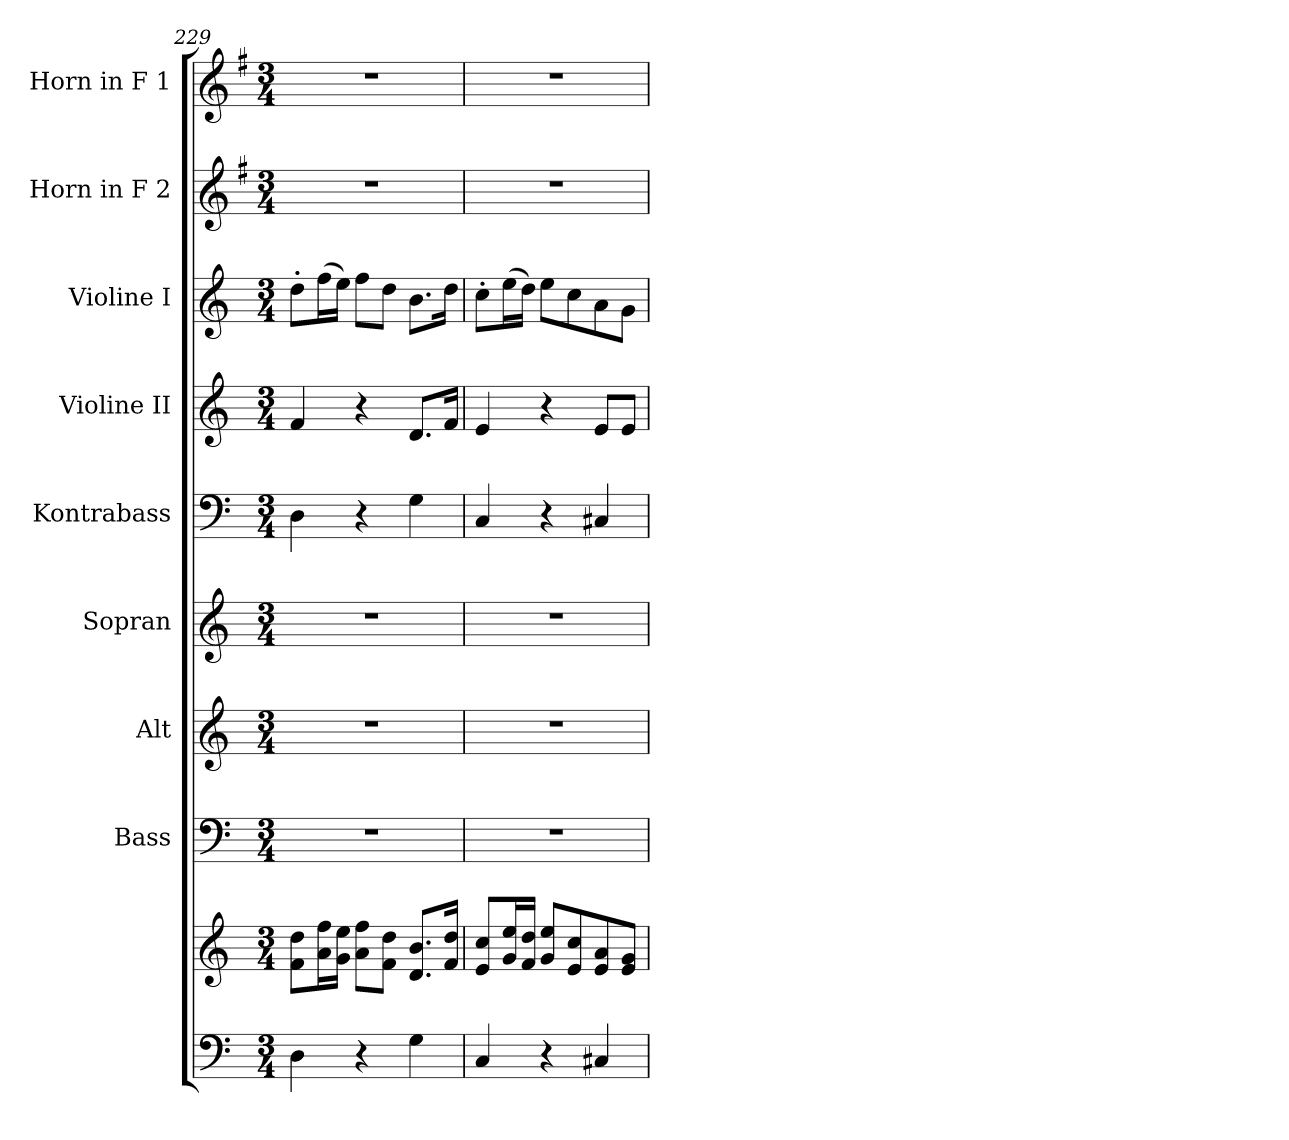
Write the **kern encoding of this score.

**kern	**kern	**kern	**kern	**kern	**kern	**kern	**kern	**kern	**kern
*part9	*part9	*part8	*part7	*part6	*part5	*part4	*part3	*part2	*part1
*staff10	*staff9	*staff8	*staff7	*staff6	*staff5	*staff4	*staff3	*staff2	*staff1
*	*	*I"Bass	*I"Alt	*I"Sopran	*I"Kontrabass	*I"Violine II	*I"Violine I	*I"Horn in F 2	*I"Horn in F 1
*	*	*I'B.	*I'A.	*I'S.	*I'Kb.	*I'Vl. II	*I'Vl. I	*I'Hrn. 2	*I'Hrn. 1
*clefF4	*clefG2	*clefF4	*clefG2	*clefG2	*clefF4	*clefG2	*clefG2	*clefG2	*clefG2
*	*	*	*	*	*ITrd7c12	*	*	*ITrd4c7	*ITrd4c7
*k[]	*k[]	*k[]	*k[]	*k[]	*k[]	*k[]	*k[]	*k[]	*k[]
*C:	*C:	*C:	*C:	*C:	*C:	*C:	*C:	*C:	*C:
*M3/4	*M3/4	*M3/4	*M3/4	*M3/4	*M3/4	*M3/4	*M3/4	*M3/4	*M3/4
=229	=229	=229	=229	=229	=229	=229	=229	=229	=229
4D\	8f\ 8dd\L	2.r	2.r	2.r	4DD\	4f/	8dd'>\L	2.r	2.r
.	16a\ 16ff\L	.	.	.	.	.	(>16ff\L	.	.
.	16g\ 16ee\JJ	.	.	.	.	.	16ee\JJ)	.	.
4r	8a\ 8ff\L	.	.	.	4r	4r	8ff\L	.	.
.	8f\ 8dd\J	.	.	.	.	.	8dd\J	.	.
4G\	8.d/ 8.b/L	.	.	.	4GG\	8.d/L	8.b\L	.	.
.	16f/ 16dd/Jk	.	.	.	.	16f/Jk	16dd\Jk	.	.
!!LO:PB:g=z
=230	=230	=230	=230	=230	=230	=230	=230	=230	=230
4C/	8e/ 8cc/L	2.r	2.r	2.r	4CC/	4e/	8cc'>\L	2.r	2.r
.	16g/ 16ee/L	.	.	.	.	.	(>16ee\L	.	.
.	16f/ 16dd/JJ	.	.	.	.	.	16dd\JJ)	.	.
4r	8g/ 8ee/L	.	.	.	4r	4r	8ee\L	.	.
.	8e/ 8cc/	.	.	.	.	.	8cc\	.	.
4C#X/	8e/ 8a/	.	.	.	4CC#X/	8e/L	8a\	.	.
.	8e/ 8g/J	.	.	.	.	8e/J	8g\J	.	.
=	=	=	=	=	=	=	=	=	=
*-	*-	*-	*-	*-	*-	*-	*-	*-	*-
